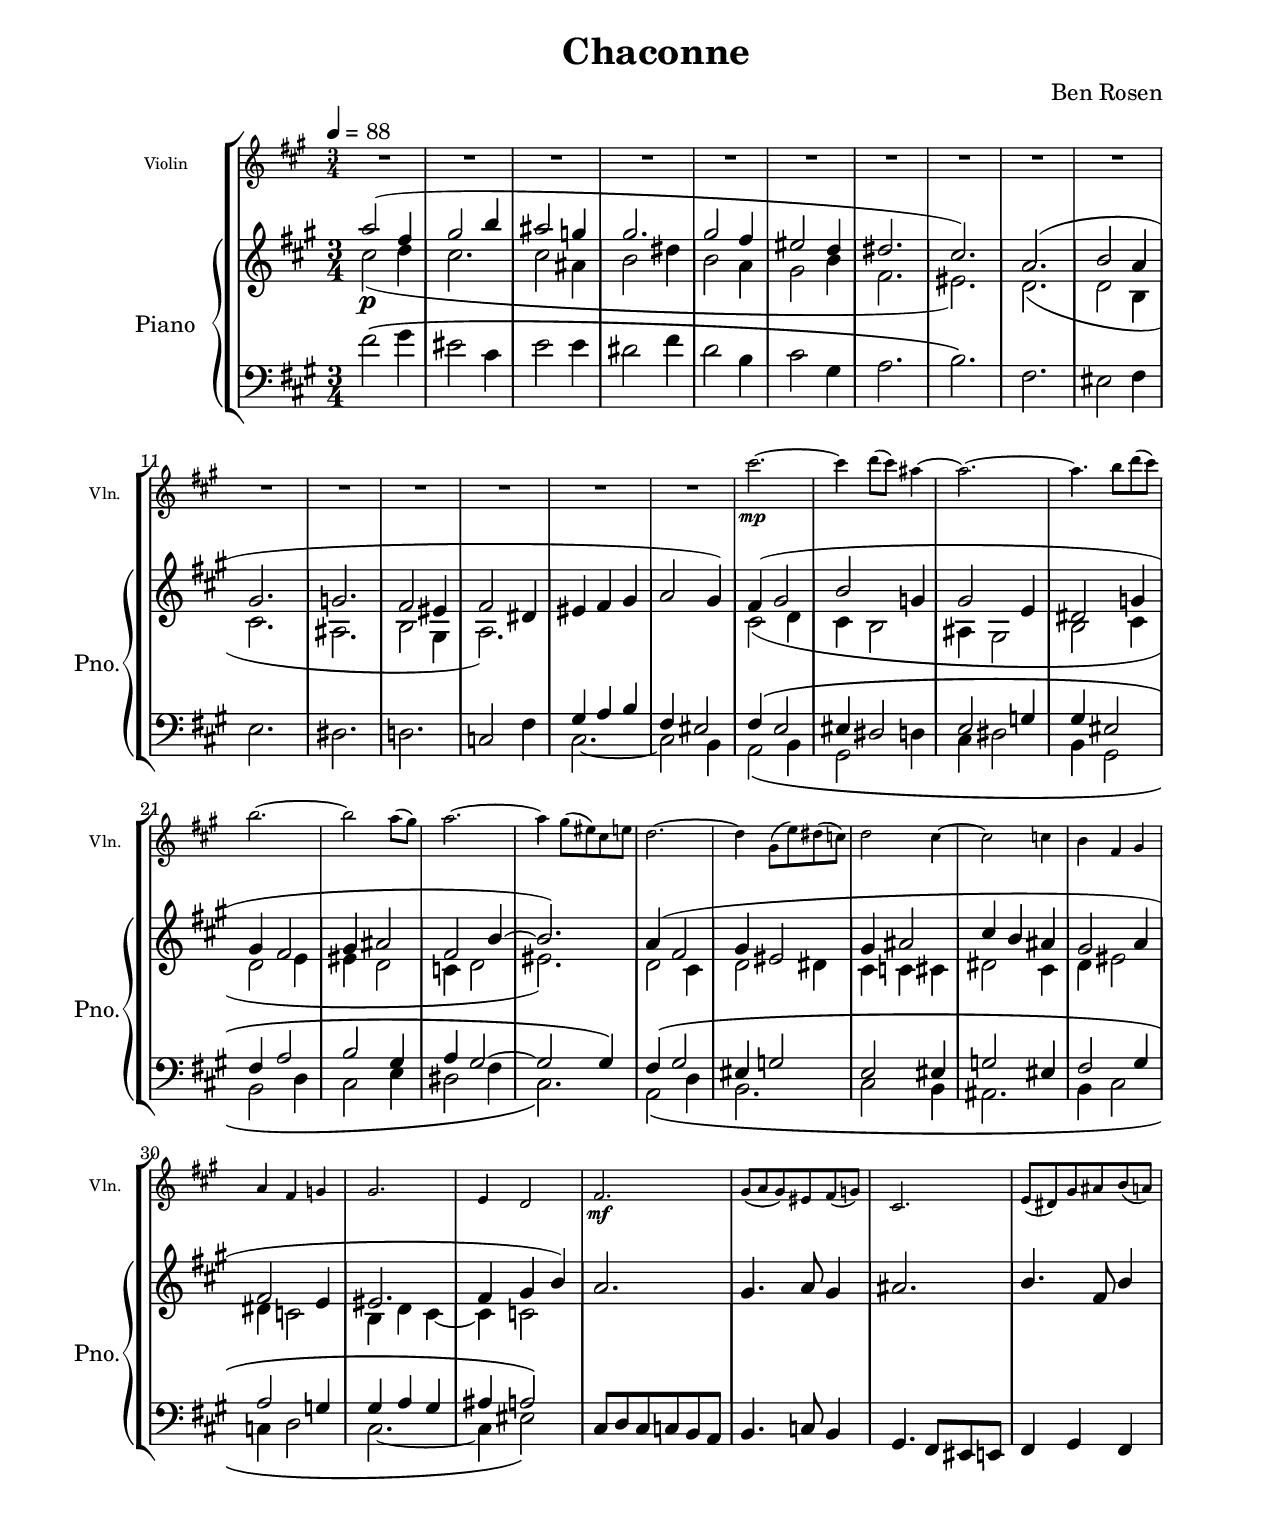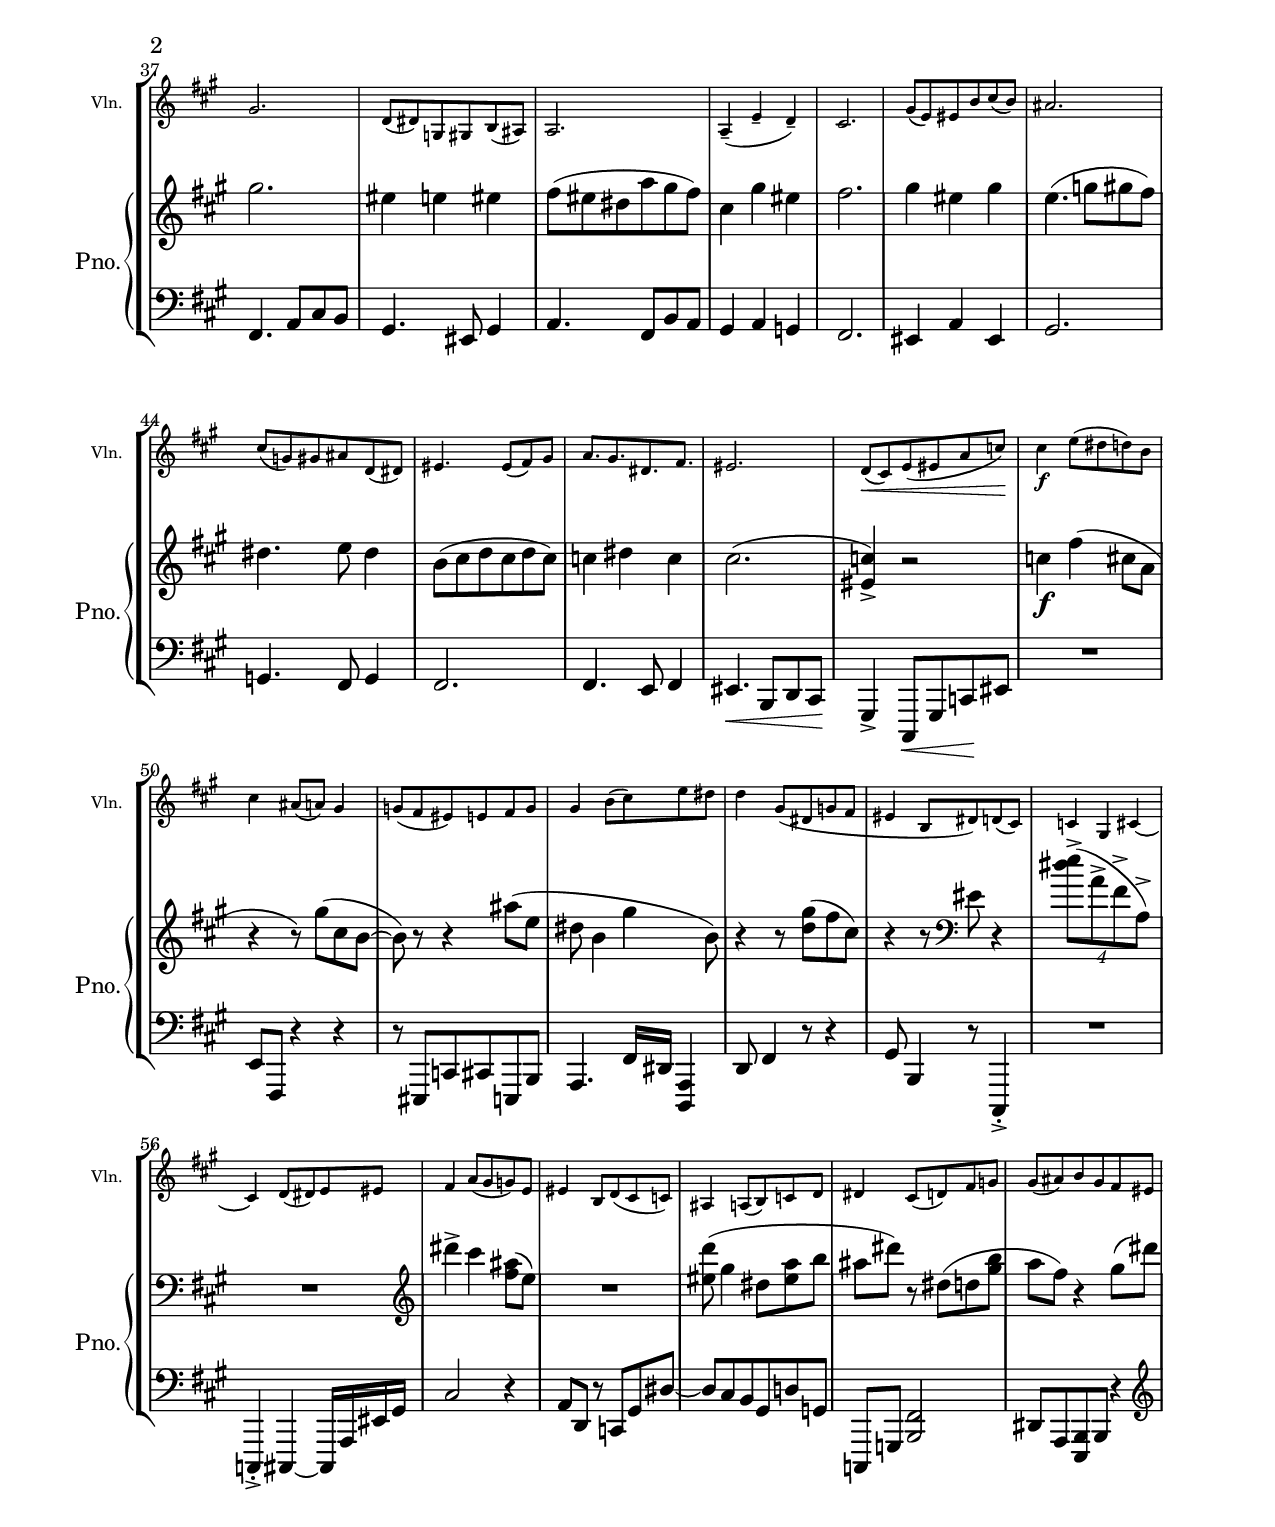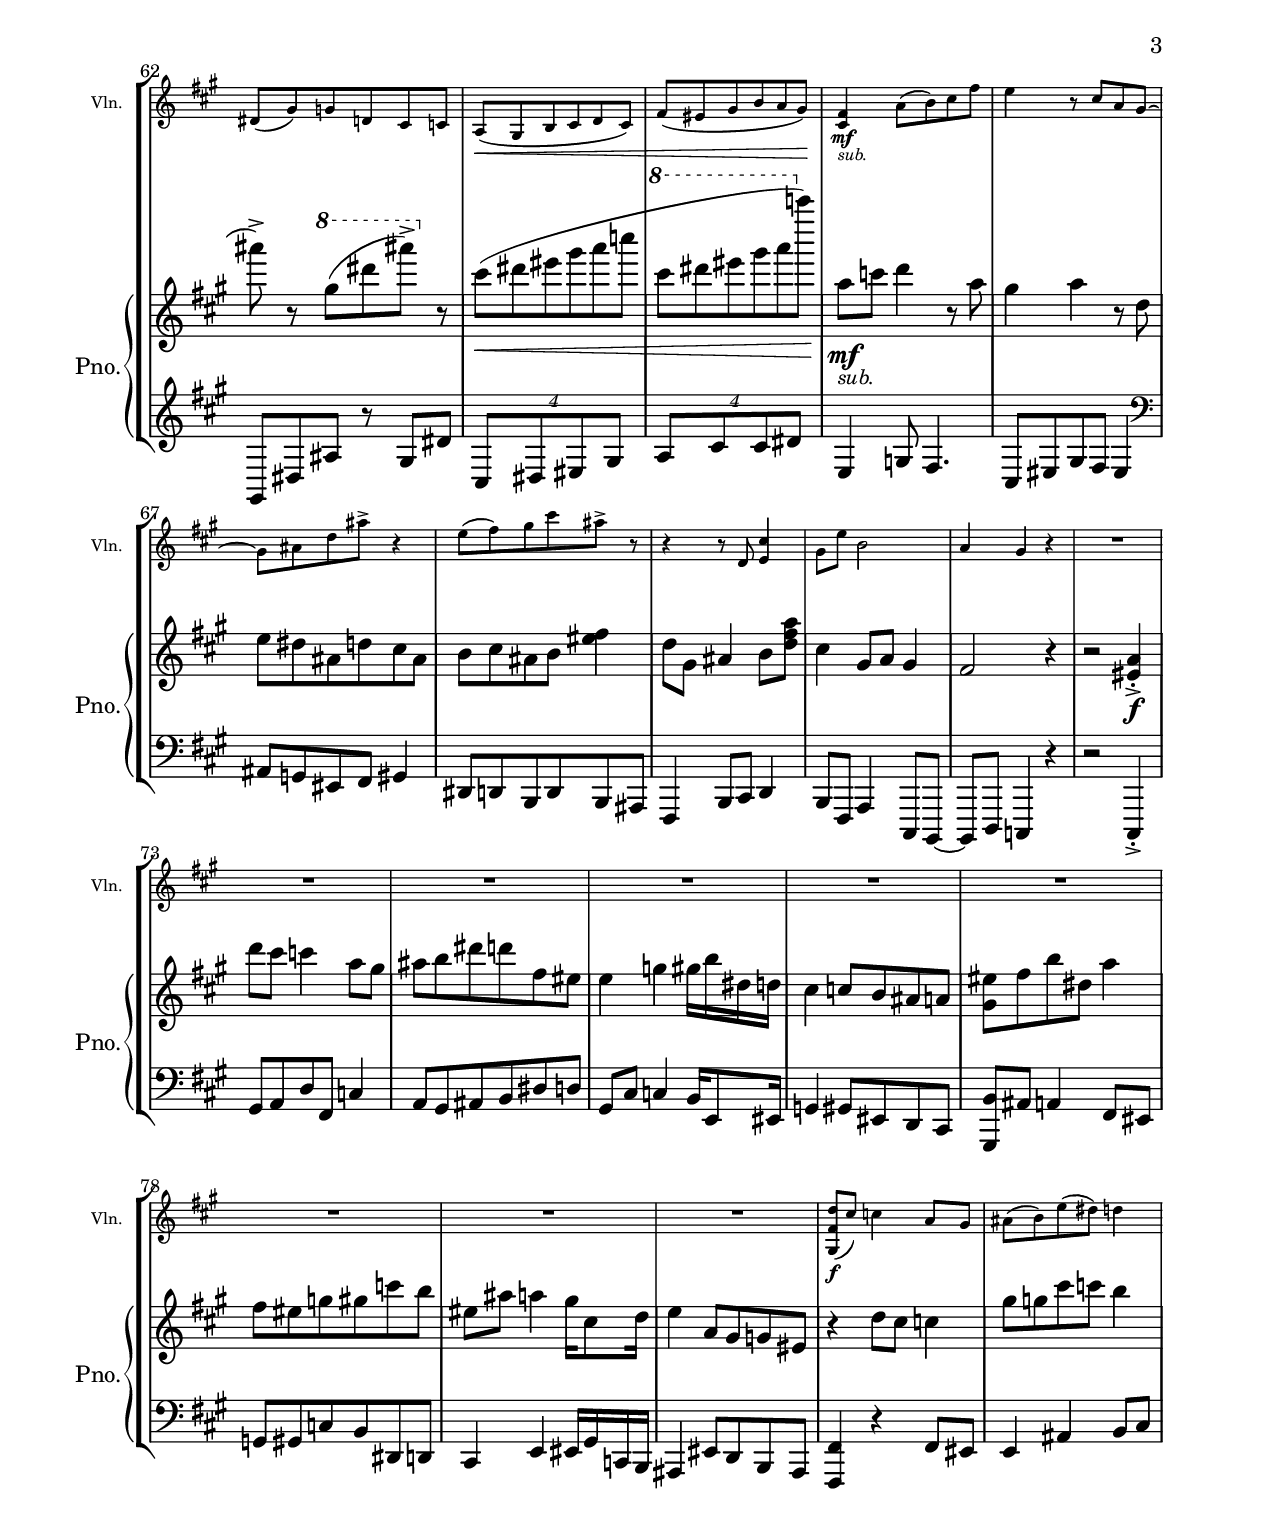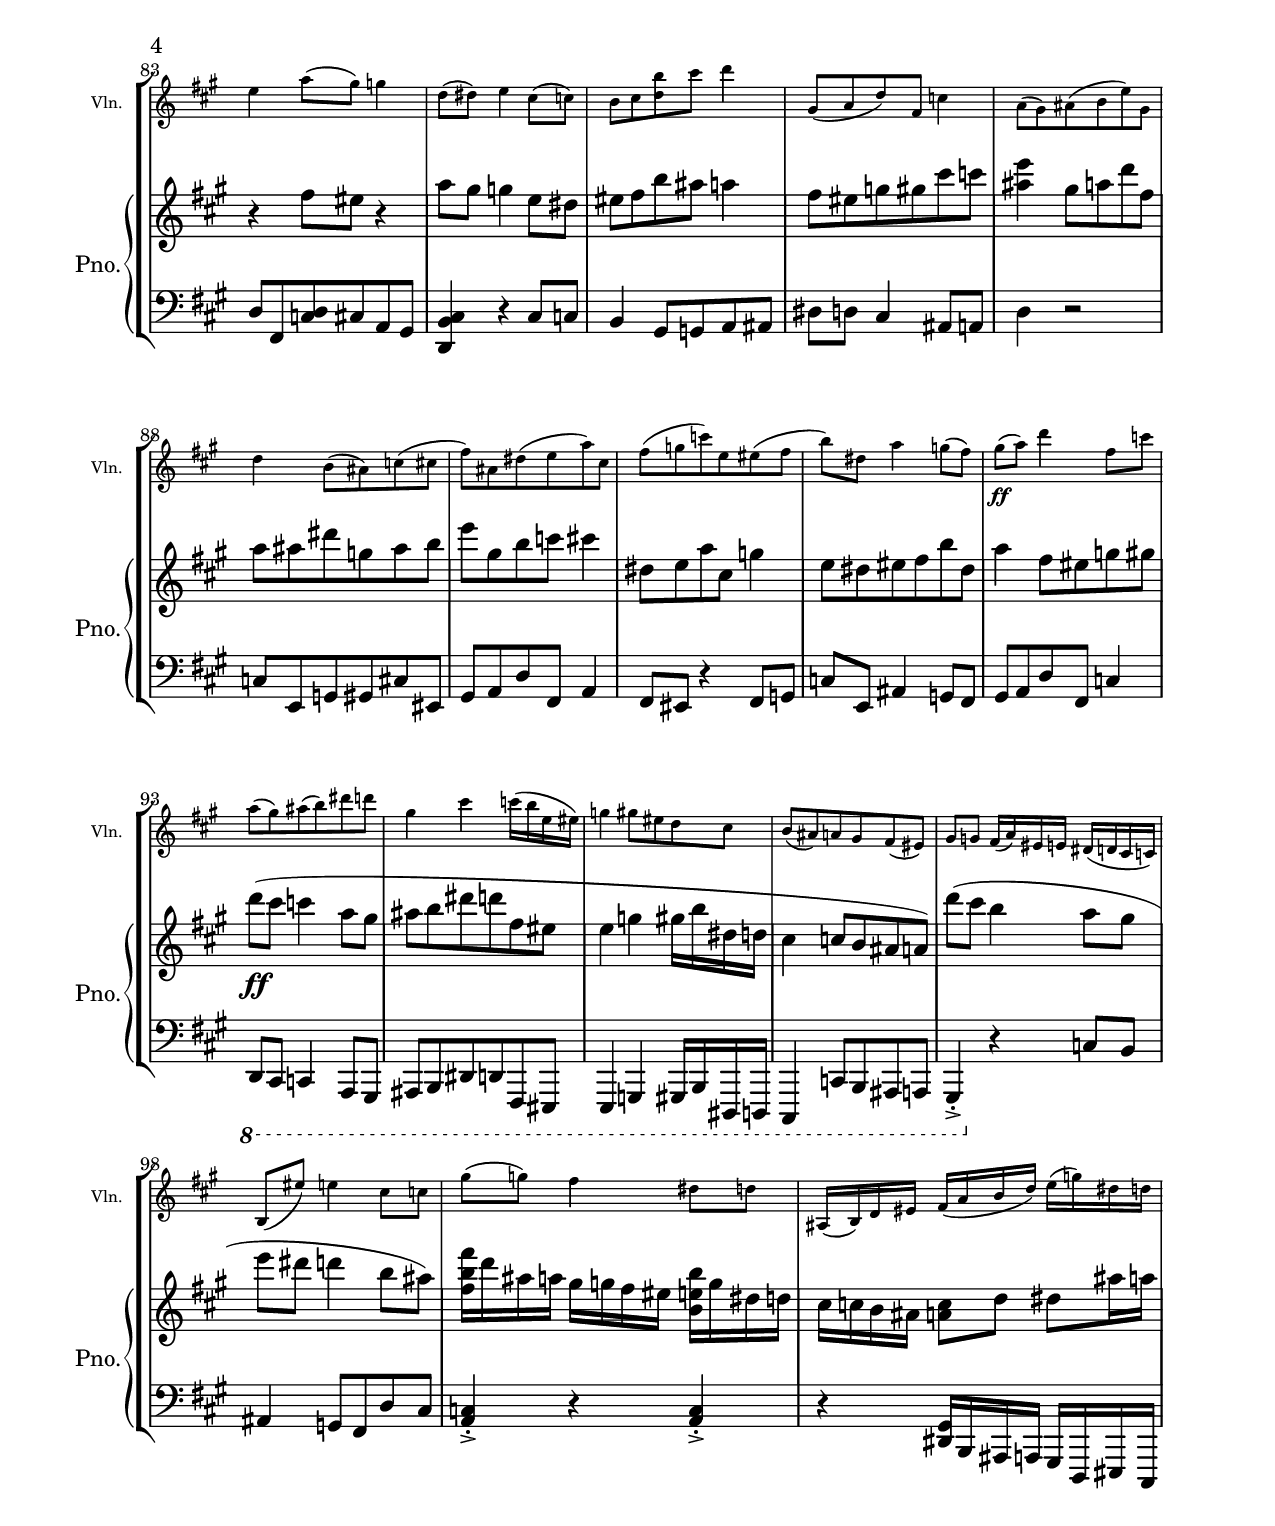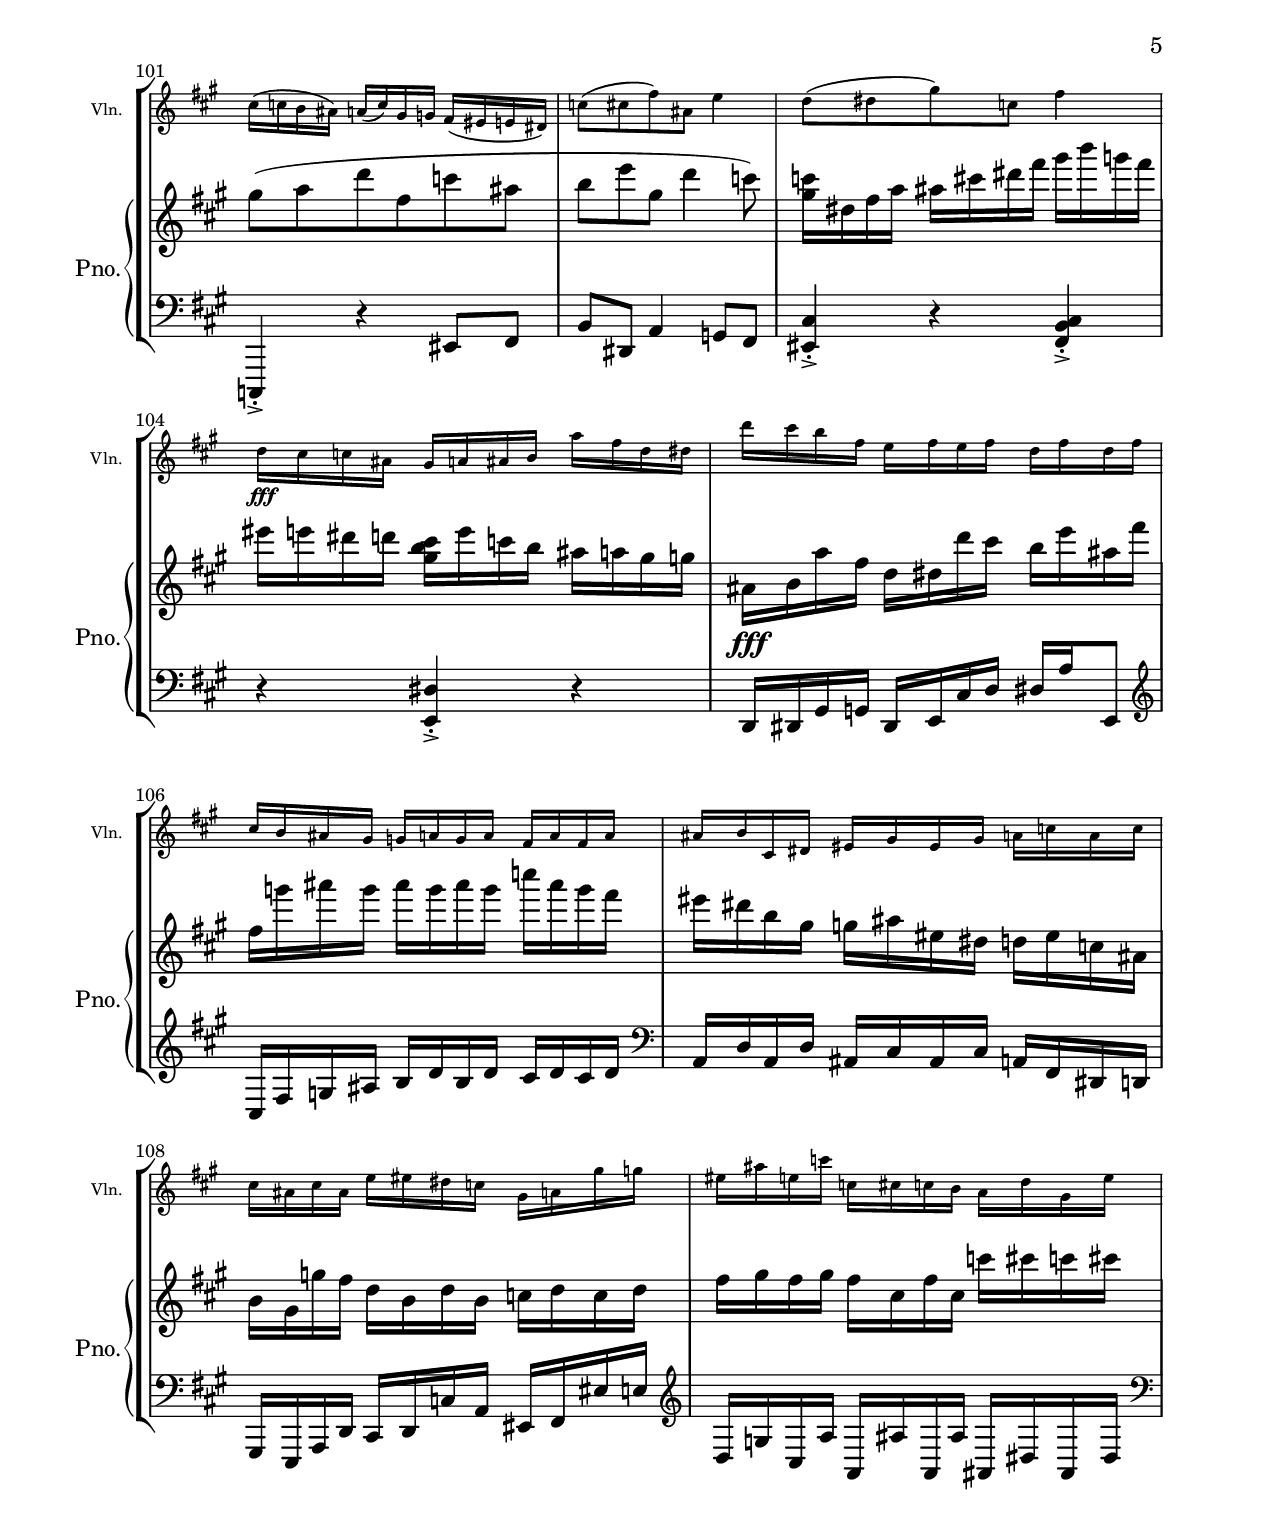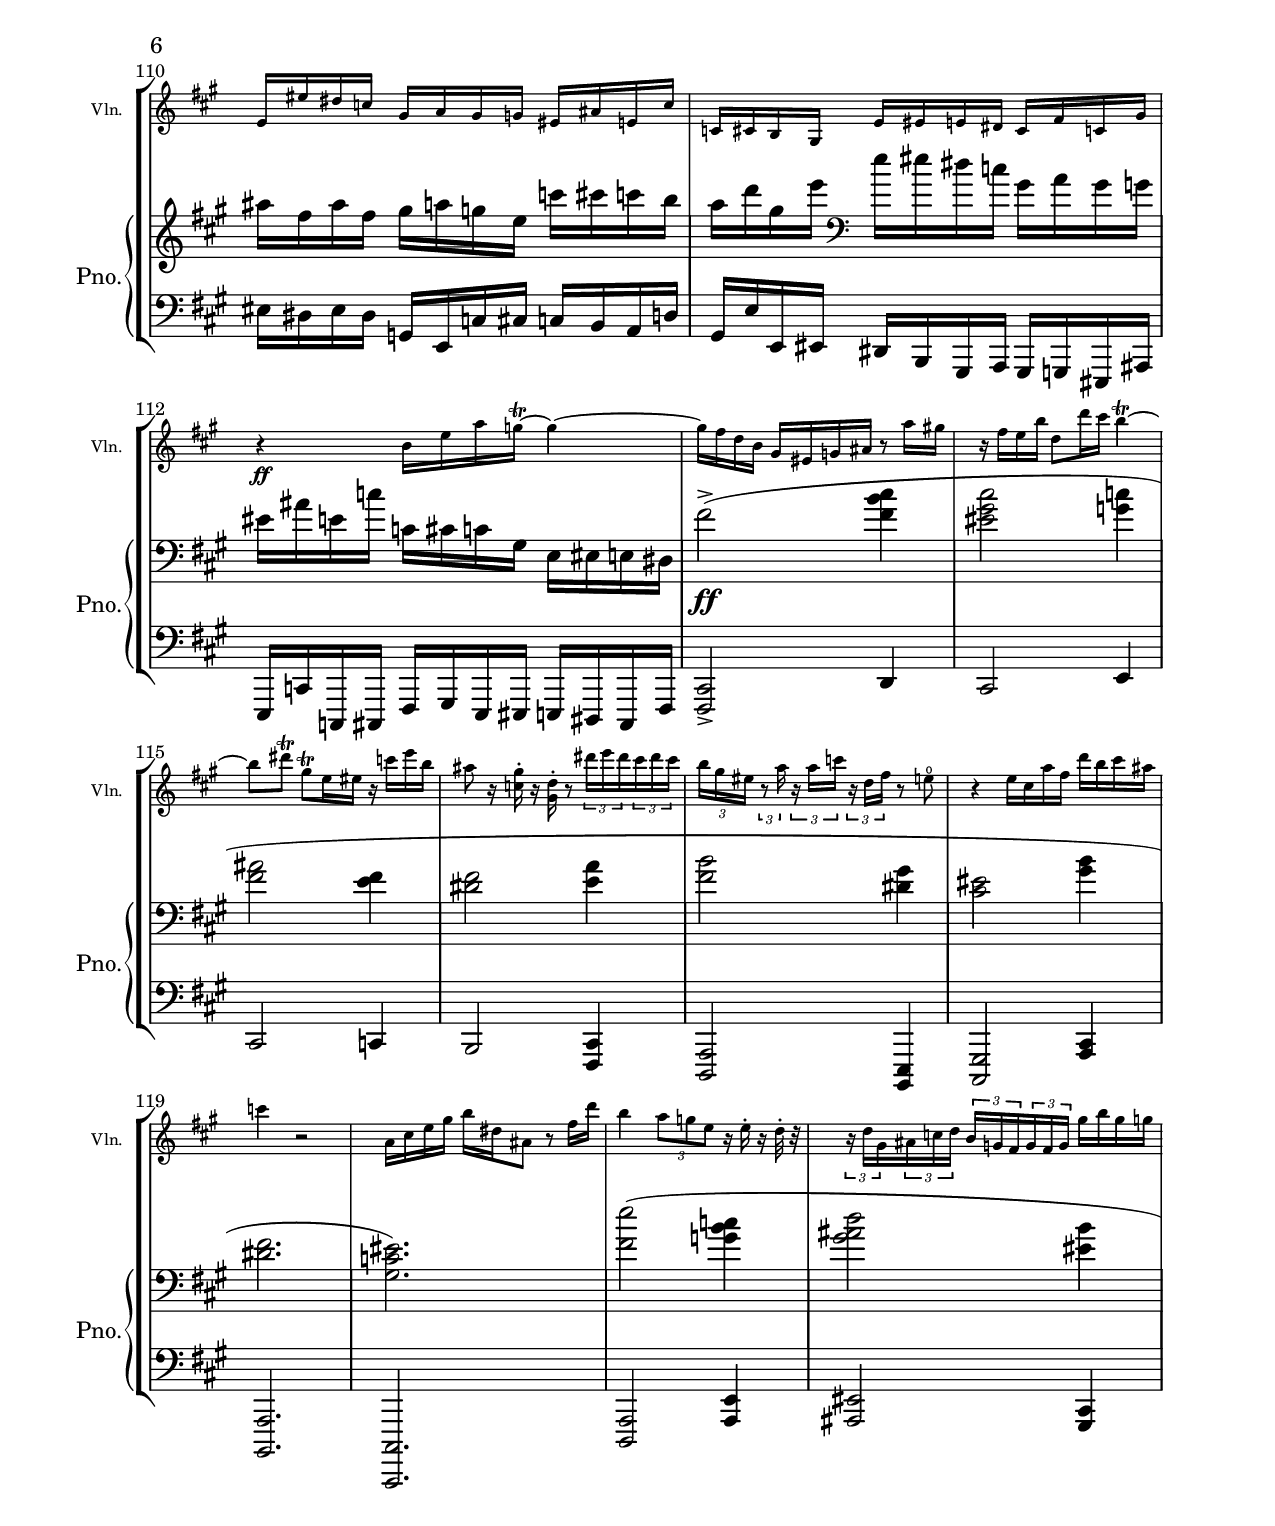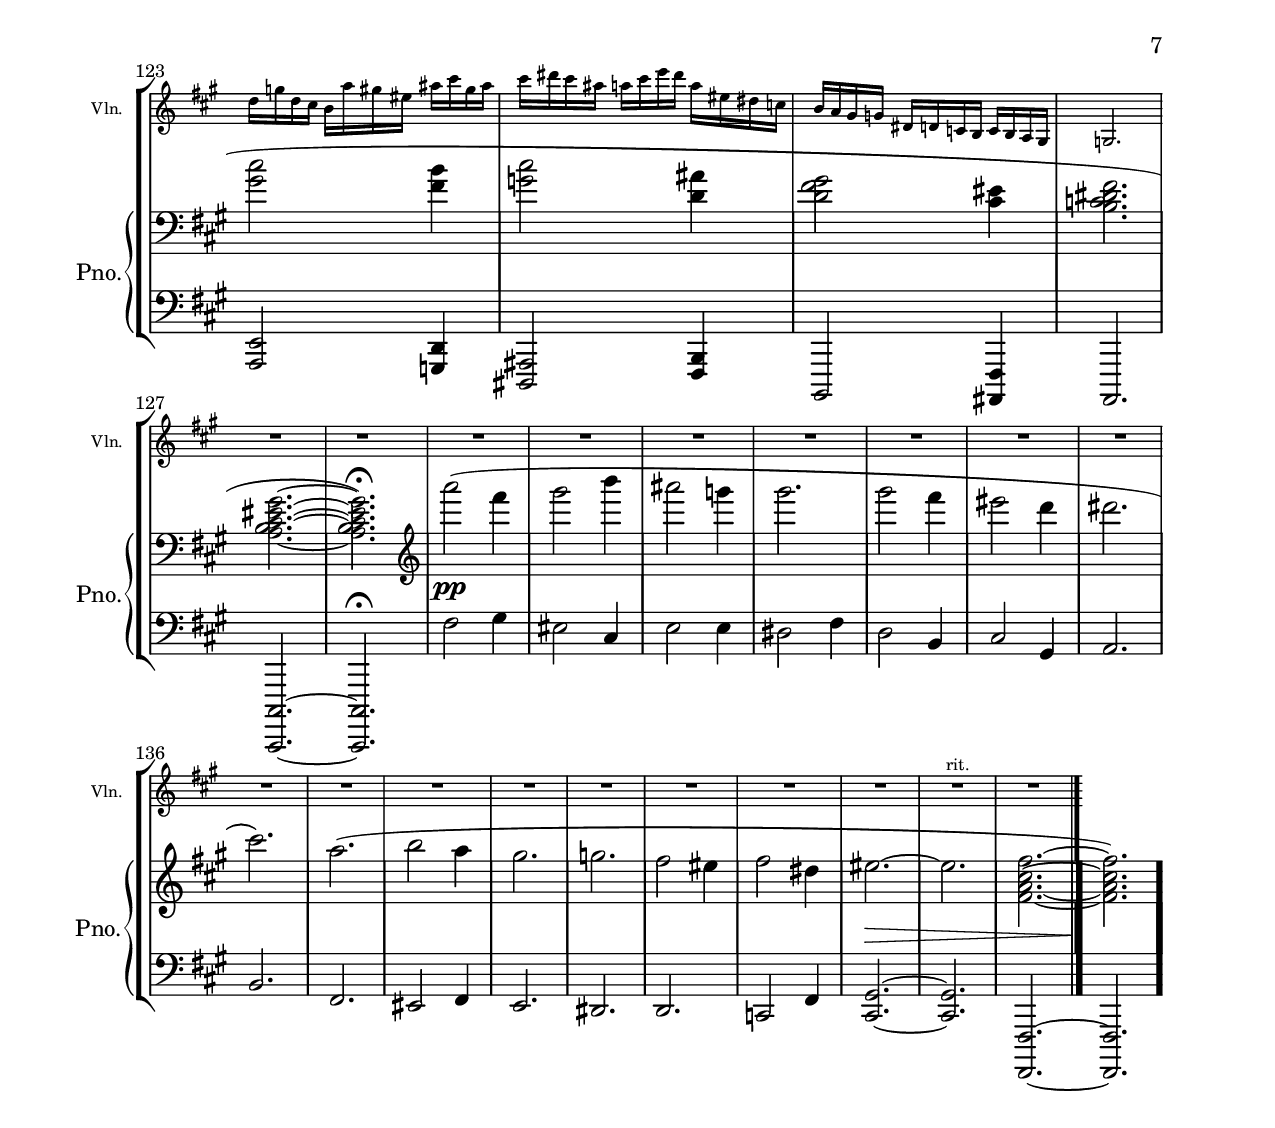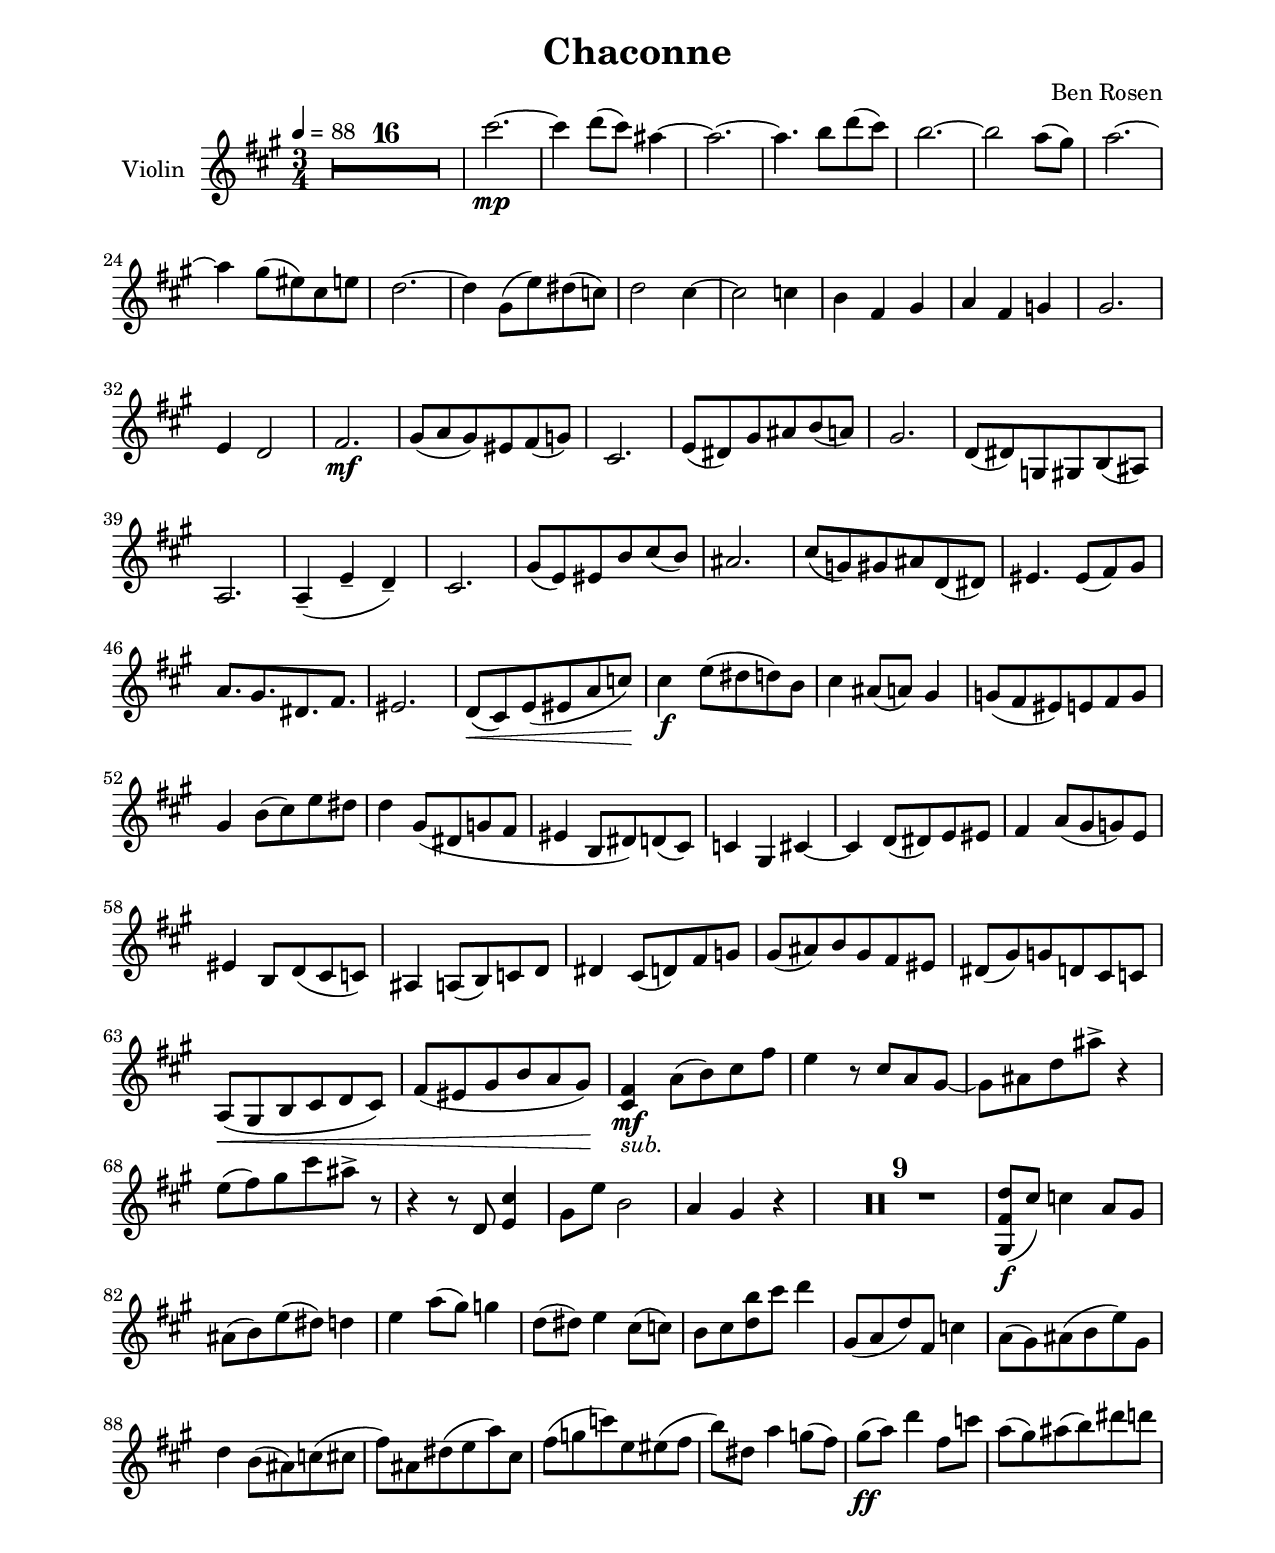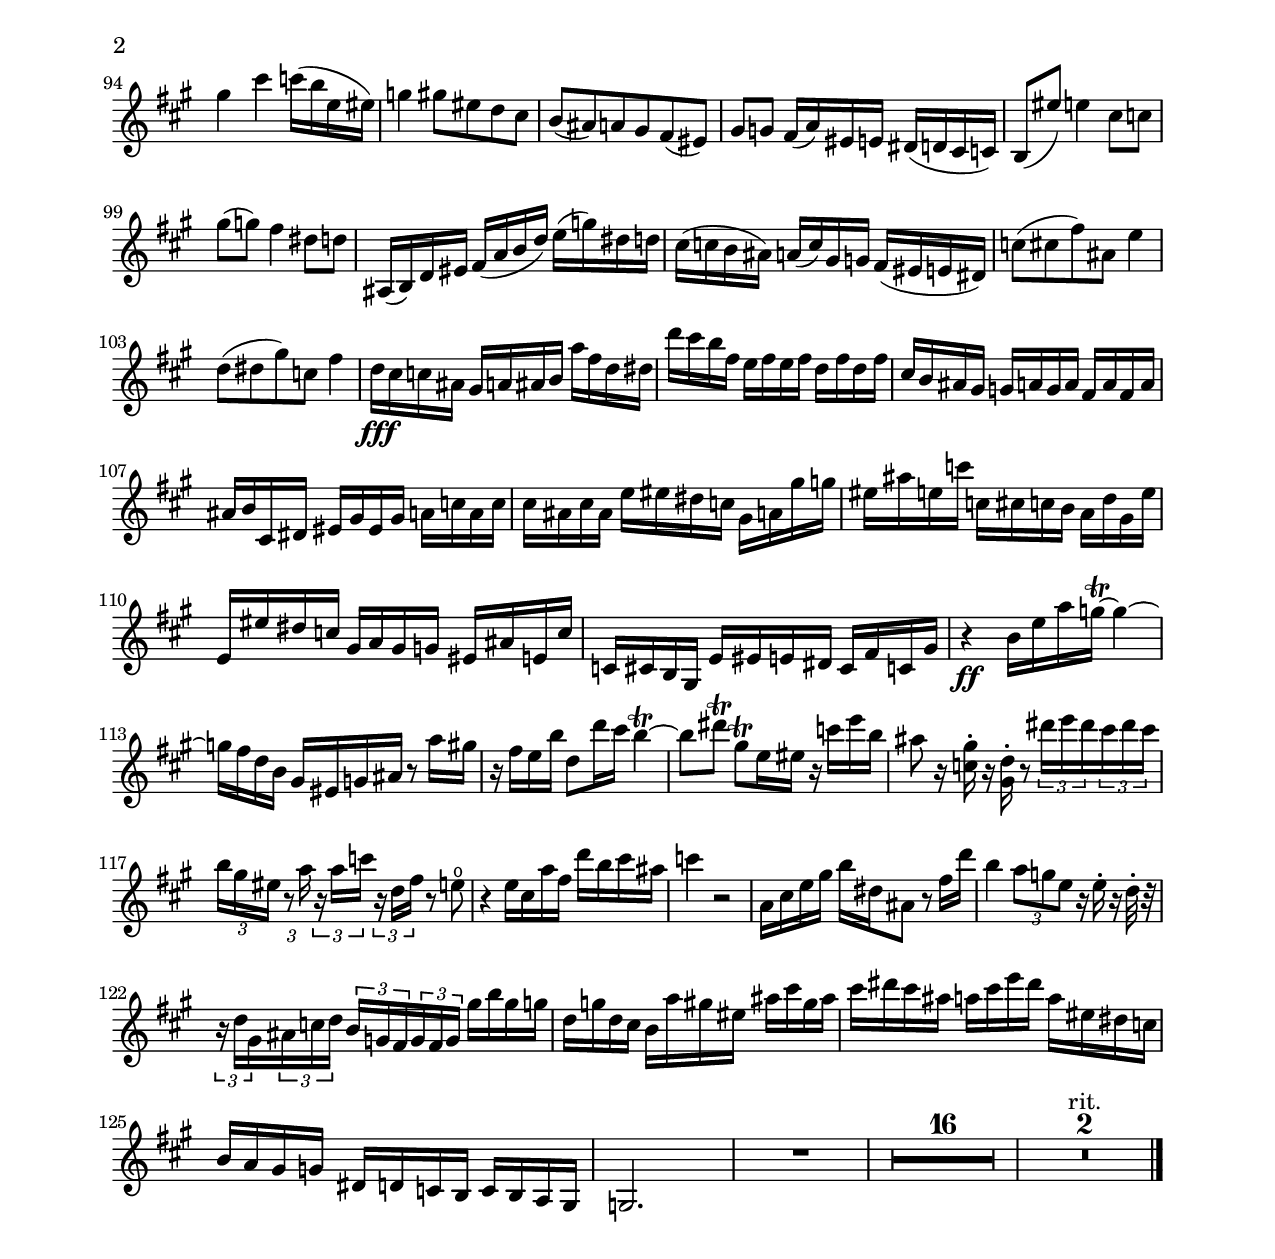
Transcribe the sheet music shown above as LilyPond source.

\version "2.24.0"

\include "settings.ily"
violin = \relative c''' {
  | R2.*16

  | cs2. ~ -\mp
  | cs4 d8 ( cs ) as4 ~
  | as2. ~
  | as4. b8 d ( cs )
  | b2. ~
  | b2 a8 ( gs )
  | a2. ~
  | a4 gs8 ( es ) cs e
  | d2. ~
  | d4 gs,8 ( e' ) ds ( c )
  | d2 cs4 ~
  | cs2 c4
  | b4 fs gs
  | a4 fs g
  | gs2.
  | e4 d2

  | fs2. -\mf
  | gs8 ( a gs ) es fs ( g )
  | cs,2.
  | e8 ( ds ) gs as b ( a )
  | gs2.
  | d8 ( ds ) g, gs b ( as )
  | a2.
  | a4 ( -- e'4 -- d4 ) --
  | cs2.
  | gs'8 ( e ) es b' cs ( b )
  | as2.
  | cs8 ( g ) gs as d, ( ds )
  | es4. es8 ( fs ) gs
  | a8. gs ds fs
  | es2.
  | d8 ( -\< cs ) e ( es a c ) -\!

  | cs4 -\f e8 ( ds d ) b
  | cs4 as8 ( a ) gs4
  | g8 ( fs es ) e fs g
  | gs4 b8 ( cs ) e ds
  | d4 gs,8 ( ds g fs
  | es4 b8 ds ) d ( cs )
  | c4 gs cs ~
  | cs4 d8 ( ds ) e es
  | fs4 a8 ( gs g ) e
  | es4 b8 d ( cs c )
  | as4 a8 ( b ) c d
  | ds4 cs8 ( d ) fs g
  | gs8 ( as ) b gs fs es
  | ds8 ( gs ) g d cs c
  | a8 ( -\< gs b cs d cs )
  | fs8 ( es gs b a gs ) -\!

  | <cs, fs>4 -\markup \italic "sub." -\mf a'8 ( b ) cs fs
  | e4 r8 cs a gs ~
  | gs8 as d as' -> r4
  | e8 ( fs ) gs cs as -> r
  | r4 r8 d,, <e cs'>4
  | gs8 e' b2
  | a4 gs r
  | R2. * 9

  | <gs, fs' d'>8 ( -\f cs' ) c4 a8 gs
  | as8 ( b ) e ( ds ) d4
  | e4 a8 ( gs ) g4
  | d8 ( ds ) e4 cs8 ( c )
  | b8 cs <d b'> cs' d4
  | gs,,8 ( a d ) fs, c'4
  | a8 ( gs ) as ( b e ) gs,
  | d'4 b8 ( as ) c ( cs
  | fs8 ) as, ds ( e a ) cs,
  | fs8 ( g c ) e, es ( fs
  | b8 ) ds, a'4 g8 ( fs )
  | gs8 ( -\ff a ) d4 fs,8 c'
  | a8 ( gs ) as ( b ) ds d
  | gs,4 cs4 c16 ( b e, es )
  | g4 gs8 es d cs
  | b8 ( as ) a gs fs ( es )

  | gs8 g fs16 ( a ) es e ds ( d cs c )
  | b8 ( es' ) e4 cs8 c
  | gs'8 ( g ) fs4 ds8 d
  | as,16 ( b ) d es fs ( a b d ) e ( g ) ds d
  | cs16 ( c b as ) a ( c ) gs g fs ( es e ds )
  | c'8 ( cs fs ) as, e'4
  | d8 ( ds gs ) c, fs4
  | d16 -\fff cs c as gs a as b a' fs d ds
  | d'16 cs b fs e fs e fs d fs d fs
  | cs16 b as gs g a g a fs a fs a
  | as16 b cs, ds es gs es gs a c a c
  | cs16 as cs as e' es ds c gs a gs' g
  | es16 as e c' c, cs c b a d gs, e'
  | e,16 es' ds c gs a gs g es as e c'
  | c,16 cs b gs e' es e ds cs fs c gs'

  | r4 -\ff b16 e a g ~ \trill g4 ~
  | g16 fs d b gs es g as r8 a'16 gs
  | r16 fs e b' d,8 d'16 cs b4 ~ \trill
  | b8 ds8 \trill gs,8 \trill e16 es r c' e b
  | as8 r16 <c, gs'> -. r <gs d'> -. r8
    \tuplet 3/2 { ds''16 e ds }
    \tuplet 3/2  { cs16 ds cs }
  | \tuplet 3/2 { b16 gs es }
    \tuplet 3/2 { r8 a16 }
    \tuplet 3/2 { r a c }
    \tuplet 3/2 { r d, fs }
    r8 e \open
  | r4 e16 cs a' fs d' b cs as
  | c4 r2
  | a,16 cs e gs b ds, as8 r fs'16 d'
  | b4 \tuplet 3/2 { a8 g e } r16 e -. r d32 -. r32
  | \tuplet 3/2 { r16 d gs, }
    \tuplet 3/2 { as16 c d }
    \tuplet 3/2 { b16 g fs }
    \tuplet 3/2 { g16 fs g }
    gs'16 b gs g
  | d16 g d cs b a' gs es as cs gs as
  | cs16 ds cs as a cs e ds a es ds c
  | b16 a gs g ds d c b c b a gs
  | g2. -\!
  | R2.

  | R2. * 16
  | R2. * 2 -"rit."

  \bar "|."
}

theme = {
  << {

    \relative a'' {
      | a2 ( -\p fs4
      | gs2 b4
      | as2 g4
      | gs2.
      | gs2 fs4
      | es2 d4
      | ds2.
      | cs2. )

      | a2. (
      | b2 a4
      | gs2.
      | g2.
      | fs2 es4
      | fs2 ds4
      | es4 fs4 gs4
      | a2 gs4 )

      | fs4 ( gs2
      | b2 g4
      | gs2 e4
      | ds2 g4
      | gs4 fs2
      | gs4 as2
      | fs2 b4 ~
      | b2. )

      | a4 ( fs2
      | gs4 es2
      | gs4 as2
      | cs4 b as
      | gs2 a4
      | fs2 e4
      | es2.
      | fs4 gs b )

      | a2.
      | gs4. a8 gs4
      | as2.
      | b4. fs8 b4
    }

  } \\ {

    \relative cs'' {
      | cs2 ( d4
      | cs2.
      | cs2 as4
      | b2 ds4
      | b2 a4
      | gs2 b4
      | fs2.
      | es2. )

      | d2. (
      | d2 b4
      | cs2.
      | as2.
      | b2 gs4
      | a2. )
      | s2. * 2

      | cs2 ( d4
      | cs4 b2
      | as4 gs2
      | b2 cs4
      | d2 e4
      | es4 d2
      | c4 d2
      | es2. )

      | d2 cs4
      | d2 ds4
      | cs c cs
      | ds2 cs4
      | d4 es2
      | ds4 c2
      | b4 d cs ~
      | cs4 c2
    }

  } >>
}

upper_staff = \relative a'' {
  \theme

  gs2.
  es4 e4 es4
  fs8 ( es8 ds8 a'8 gs8 fs8 )
  cs4 gs'4 es4
  fs2.
  gs4 es4 gs4
  e4. ( g8 gs8 fs8 )
  ds4. e8 ds4
  b8 ( cs8 d8 cs8 d8 cs8 )
  c4 ds4 c4
  cs2. (
  <es, c'>4 ) -> r2
  c'4 _\f fs4 ( cs8 a8
  r4 r8 ) gs'8 ( cs,8 b8 ~
  b8 ) r8 r4 as'8 ( e8
  ds8 b4 gs'4 b,8 )
  r4 r8 <d gs>8 ( fs8 cs8 )
  r4 r8 \clef "bass" es,8 r4
  \once \omit TupletBracket
  \times 6/4  {
    <ds' e>8 ( -> a8 -> fs8 -> a,8 ) -> }

  R2.
  \clef "treble" ds''4 -> cs4 <fs, as>8 ( e8 )
  R2.
  <es d'>8 ( gs4 ds8 <es a>8 b'8
  as8 ds8 ) r8 ds,8 ( d8 <gs b>8
  a8 fs8 ) r4 gs8 ( ds'8
  as'8 ) -> r8 \ottava #1 gs8 ( ds'8 as'8 ) -> \ottava #0 r8
  cs,,8 ( _\< ds8 es8 gs8 a8 c8
  \ottava #1 cs8 ds8 es8 gs8 a8 \ottava #0 c8 ) _\!
  a,,8 _\markup{ \small\italic {sub.} } _\mf c8 d4 r8 a8
  gs4 a4 r8 d,8
  e8 ds8 as8 d8 cs8 as8
  b8 cs8 as8 b8 <es fs>4
  d8 gs,8 as4 b8 <d fs a>8
  cs4 gs8 a8 gs4
  fs2 r4
  r2 <es a>4 -. -> _\f
  d''8 cs8 c4 a8 gs8
  as8 b8 ds8 d8 fs,8 es8
  e4 g4 gs16 b16 ds,16 d16
  cs4 c8 b8 as8 a8
  <gs es'>8 fs'8 b8 ds,8 a'4
  fs8 es8 g8 gs8 c8 b8
  es,8 as8 a4 gs16 cs,8 d16
  e4 a,8 gs8 g8 es8
  r4 d'8 cs8 c4
  gs'8 g8 cs8 c8 b4
  r4 fs8 es8 r4
  a8 gs8 g4 e8 ds8
  es8 fs8 b8 as8 a4
  fs8 es8 g8 gs8 cs8 c8
  <as e'>4 gs8 a8 d8 fs,8
  a8 as8 ds8 g,8 as8 b8
  e8 gs,8 b8 c8 cs4
  ds,8 e8 a8 cs,8 g'4
  e8 ds8 es8 fs8 b8 ds,8
  a'4 fs8 es8 g8 gs8
  d'8 ( _\ff cs8 c4 a8 gs8
  as8 b8 ds8 d8 fs,8 es8
  e4 g4 gs16 b16 ds,16 d16
  cs4 c8 b8 as8 a8 )
  d'8 ( cs8 b4 a8 gs8
  e'8 ds8 d4 b8 as8 )
  <fs b fs'>16 d'16 as16 a16 gs16 g16 fs16 es16 <b e b'>16 g'16 ds16 d16

  cs16 c16 b16 as16 <a c>8 d8 ds8 as'16 a16
  gs8 ( a8 d8 fs,8 c'8 as8
  b8 e8 gs,8 d'4 c8 )
  <gs c>16 ds16 fs16 a16 as16 cs16 ds16 fs16 gs16 b16 g16 fs16
  es16 e16 ds16 d16 <gs, b cs>16 e'16 c16 b16 as16 a16 gs16 g16
  as,16 _\fff b16 a'16 fs16 d16 ds16 d'16 cs16 b16 e16 as,16 fs'16
  fs,16 g'16 as16 g16 as16 g16 as16 g16 c16 as16 g16 fs16
  es16 ds16 b16 gs16 g16 as16 es16 ds16 d16 es16 c16 as16
  b16 gs16 g'16 fs16 d16 b16 d16 b16 c16 d16 c16 d16
  fs16 gs16 fs16 gs16 fs16 cs16 fs16 cs16 c'16 cs16 c16 cs16

  as16 fs16 as16 fs16 gs16 a16 g16 e16 c'16 cs16 c16 b16
  a16 d16 gs,16 e'16 \clef "bass" e,16 es16 ds16 c16 gs16 a16 gs16 g16

  es16 as16 e16 c'16 c,16 cs16 c16 gs16 e16 es16 e16 ds16
  fs'2 ( -> _\ff <fs b cs>4
  <es gs cs>2 <g c>4
  <fs as>2 <e fs>4
  <ds fs>2 <e a>4
  <fs b>2 <ds gs>4
  <cs es>2 <gs' b>4
  <ds fs>2.
  <gs, c es>2. )
  <fs' e'>2 ( <g b c>4
  <gs as d>2 <es b'>4
  <gs cs>2 <fs b>4
  <g cs>2 <d as'>4
  <d fs gs>2 <cs es>4
  <b c ds fs>2.
  <a b cs es gs>2. ~ ~ ~ ~ ~
  <a b cs es gs>2. ) ^\fermata
  \clef "treble" a'''2 ( _\pp fs4
  gs2 b4
  as2 g4
  gs2.
  gs2 fs4
  es2 d4
  ds2.
  cs2. )
  a2. (
  b2 a4
  gs2.
  g2.
  fs2 es4
  fs2 ds4
  es2. ~ _\>
  es2.
  <fs, a cs fs>2. ~ ~ ~ ~
  <fs a cs fs>2. ) _\!
  \bar "."
}

lower_staff = \relative fs' {
  \clef "bass"

  | fs2 \( gs4
  | es2 cs4
  | e2 e4
  | ds2 fs4
  | d2 b4
  | cs2 gs4
  | a2.
  | b2. \)

  | fs2.
  | es2 fs4
  | e2.
  | ds2.
  | d!2.
  | c2 fs4
  << {
    | gs4 a b
    | fs4 es2
  } \\ {
    | cs2. ~
    | cs2 b4
  } >>

  << {

    \relative fs {
      | fs4 \( e2
      | es4 ds2
      | e2 g4
      | gs4 es2
      | fs4 a2
      | b2 gs4
      | a4 gs2 ~
      | gs2 gs4 \)
    }

  } \\ {

    \relative a, {
      | a2 \( b4
      | gs2 d'4
      | cs4 ds2
      | b4 gs2
      | b2 d4
      | cs2 e4
      | ds2 fs4
      | cs2. \)
    }

  } >>

  << {

    \relative fs {
      | fs4 \( gs2
      | es4 g2
      | e2 es4
      | g2 es4
      | fs2 gs4
      | a2 g4
      | gs4 a gs
      | as4 a2 \)
    }

  } \\ {

    \relative a, {
      | a2 \( d4
      | b2.
      | cs2 b4
      | as2.
      | b4 cs2
      | c4 d2
      | cs2. ~
      | cs4 es2 \)
    }

  } >>

  cs8 d8 cs8 c8 b8 a8
  b4. c8 b4
  gs4. fs8 es8 e8
  fs4 gs4 fs4
  fs4. a8 cs8 b8
  gs4. es8 gs4
  a4. fs8 b8 a8
  gs4 a4 g4
  fs2.
  es4 a4 es4
  gs2.
  g4. fs8 g4
  fs2.
  fs4. e8 fs4
  es4. _\< b8 d8 cs8 _\!
  gs4 -> cs,8 _\< gs'8 c8 _\! es8
  R2.
  e8 fs,8 r4 r4
  r8 es8 c'8 cs8 e,8 b'8
  a4. fs'16 ds16 <d, a'>4
  d'8 fs4 r8 r4
  gs8 b,4 r8 cs,4 -. ->
  R2.
  c4 -. -> cs4 ~ cs16 a'16 es'16 gs16
  cs2 r4
  a8 d,8 r8 c8 gs'8 ds'8 ~
  ds8 cs8 b8 gs8 d'8 g,8
  c,,8 g'8 <b fs'>2
  ds8 a8 <e b'>8 b'8 r4
  \clef "treble" gs'8 ds'8 as'8 r8 gs8 ds'8
  \once \omit TupletBracket
  \times 6/4  {
    cs,8 ds8 es8 gs8 }

  \once \omit TupletBracket
  \times 6/4  {
    a8 cs8 cs8 ds8 }

  e,4 g8 fs4.
  cs8 es8 gs8 fs8 es4
  \clef "bass" as,8 g8 es8 fs8 gs4
  ds8 d8 b8 d8 b8 as8
  fs4 b8 cs8 d4
  b8 fs8 a4 cs,8 b8 ~
  b8 d8 c4 r4
  r2 cs4 -. ->
  gs''8 a8 d8 fs,8 c'4
  a8 gs8 as8 b8 ds8 d8
  gs,8 cs8 c4 b16 e,8 es16
  g4 gs8 es8 d8 cs8
  <gs b'>8 as'8 a4 fs8 es8
  g8 gs8 c8 b8 ds,8 d8
  cs4 e4 es16 gs16 c,16 b16
  as4 es'8 d8 b8 as8
  <fs fs'>4 r4 fs'8 es8
  e4 as4 b8 cs8
  d8 fs,8 <c' d>8 cs8 a8 gs8
  <d b' cs>4 r4 cs'8 c8
  b4 gs8 g8 a8 as8
  ds8 d8 cs4 as8 a8
  d4 r2
  c8 e,8 g8 gs8 cs8 es,8
  gs8 a8 d8 fs,8 a4
  fs8 es8 r4 fs8 g8
  c8 e,8 as4 g8 fs8
  gs8 a8 d8 fs,8 c'4
  \ottava #-1 d,,8 cs8 c4 a8 gs8
  as8 b8 ds8 d8 fs,8 es8
  e4 g4 gs16 b16 ds,16 d16
  cs4 c'8 b8 as8 a8
  gs4 -. -> \ottava #0 r4 c''8 b8
  as4 g8 fs8 d'8 cs8
  <a c>4 -. -> r4 <a c>4 -. ->
  r4 <ds, gs>16 b16 as16 a16 gs16 d16 es16 cs16
  c4 -. -> r4 es'8 fs8
  b8 ds,8 a'4 g8 fs8
  <es cs'>4 -. -> r4 <fs b cs>4 -. ->
  r4 <e ds'>4 -. -> r4
  d16 ds16 gs16 g16 ds16 e16 cs'16 d16 ds16 a'16 e,8
  \clef "treble" cs'16 fs16 g16 as16 b16 d16 b16 d16 cs16 d16 cs16 d16

  \clef "bass" a,16 d16 a16 d16 as16 cs16 as16 cs16 a16 fs16 ds16 d16

  gs,16 e16 a16 d16 cs16 d16 c'16 a16 es16 fs16 es'16 e16
  \clef "treble" d16 g16 cs,16 a'16 a,16 as'16 a,16 as'16 as,16 ds16
  as16 ds16
  \clef "bass" es16 ds16 es16 ds16 g,16 e16 c'16 cs16 c16 b16 a16 d16

  gs,16 e'16 e,16 es16 ds16 b16 gs16 a16 gs16 g16 es16 as16
  e16 c'16 c,16 cs16 fs16 gs16 e16 es16 e16 ds16 cs16 fs16
  <fs cs'>2 -> d'4
  cs2 e4
  cs2 c4
  b2 <fs cs'>4
  <d a'>2 <b e>4
  <cs gs'>2 <a' cs>4
  <b, a'>2.
  <cs, cs'>2.
  <d' a'>2 <a' e'>4
  <as es'>2 <gs cs>4
  <a e'>2 <g d'>4
  <ds as'>2 <fs b>4
  b,2 <as fs'>4
  a2.
  <cs, cs'>2. ~ ~
  <cs cs'>2. ^\fermata
  fs'''2 gs4
  es2 cs4
  e2 e4
  ds2 fs4
  d2 b4
  cs2 gs4
  a2.
  b2.
  fs2.
  es2 fs4
  e2.
  ds2.
  d2.
  c2 fs4
  <cs gs'>2. ~ ~
  <cs gs'>2.
  <fs,, fs'>2. ~ ~
  <fs fs'>2. \bar "."
}


\header {
  title = "Chaconne"
  composer = "Ben Rosen"
}

key_and_time = {
  \tempo 4 = 88
  \key fs \minor
  \time 3/4
}

\book {
  \bookOutputSuffix "violin"
  \score {
    \new Staff \with {
      instrumentName = "Violin"
    } {
      \key_and_time

      \compressMMRests {
        \violin
      }
    }
  }
}

\book {
  \paper {
    left-margin = 1\in
    bottom-margin = 0.75\in
  }

  \score {
    \new StaffGroup <<
      \new Staff \with {
        instrumentName = "Violin"
        shortInstrumentName = "Vln."
        \magnifyStaff #5/7
      } {
        \key_and_time
        \violin
      }
      \new PianoStaff \with {
        instrumentName = "Piano"
        shortInstrumentName = "Pno."
      }
      <<
        \new Staff = "upper" {
          \key_and_time
          \upper_staff
        }
        \new Staff = "lower" {
          \key_and_time
          \lower_staff
        }
      >>
    >>
  }
}
